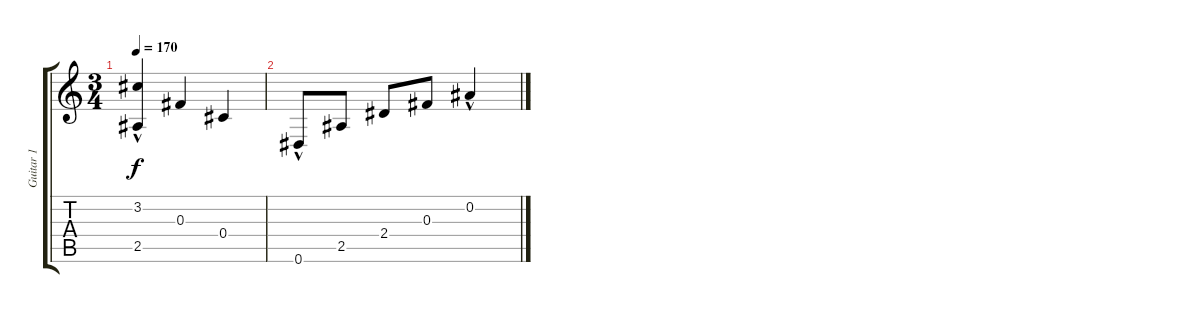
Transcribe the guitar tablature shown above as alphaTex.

\track ("Guitar 1" "Guitar 1") {instrument acousticguitarnylon}
\staff {score tabs}
\tuning (Eb4 Bb3 Gb3 Db3 Ab2 Eb2) {hide}
\ts (3 4)
\tempo 170
\clef g2
\ks c
(3.2 2.5{hac}).4{dy f} 0.3.4 0.4.4 |
0.6{hac}.8 2.5.8 2.4.8 0.3.8 0.2{hac}.4
